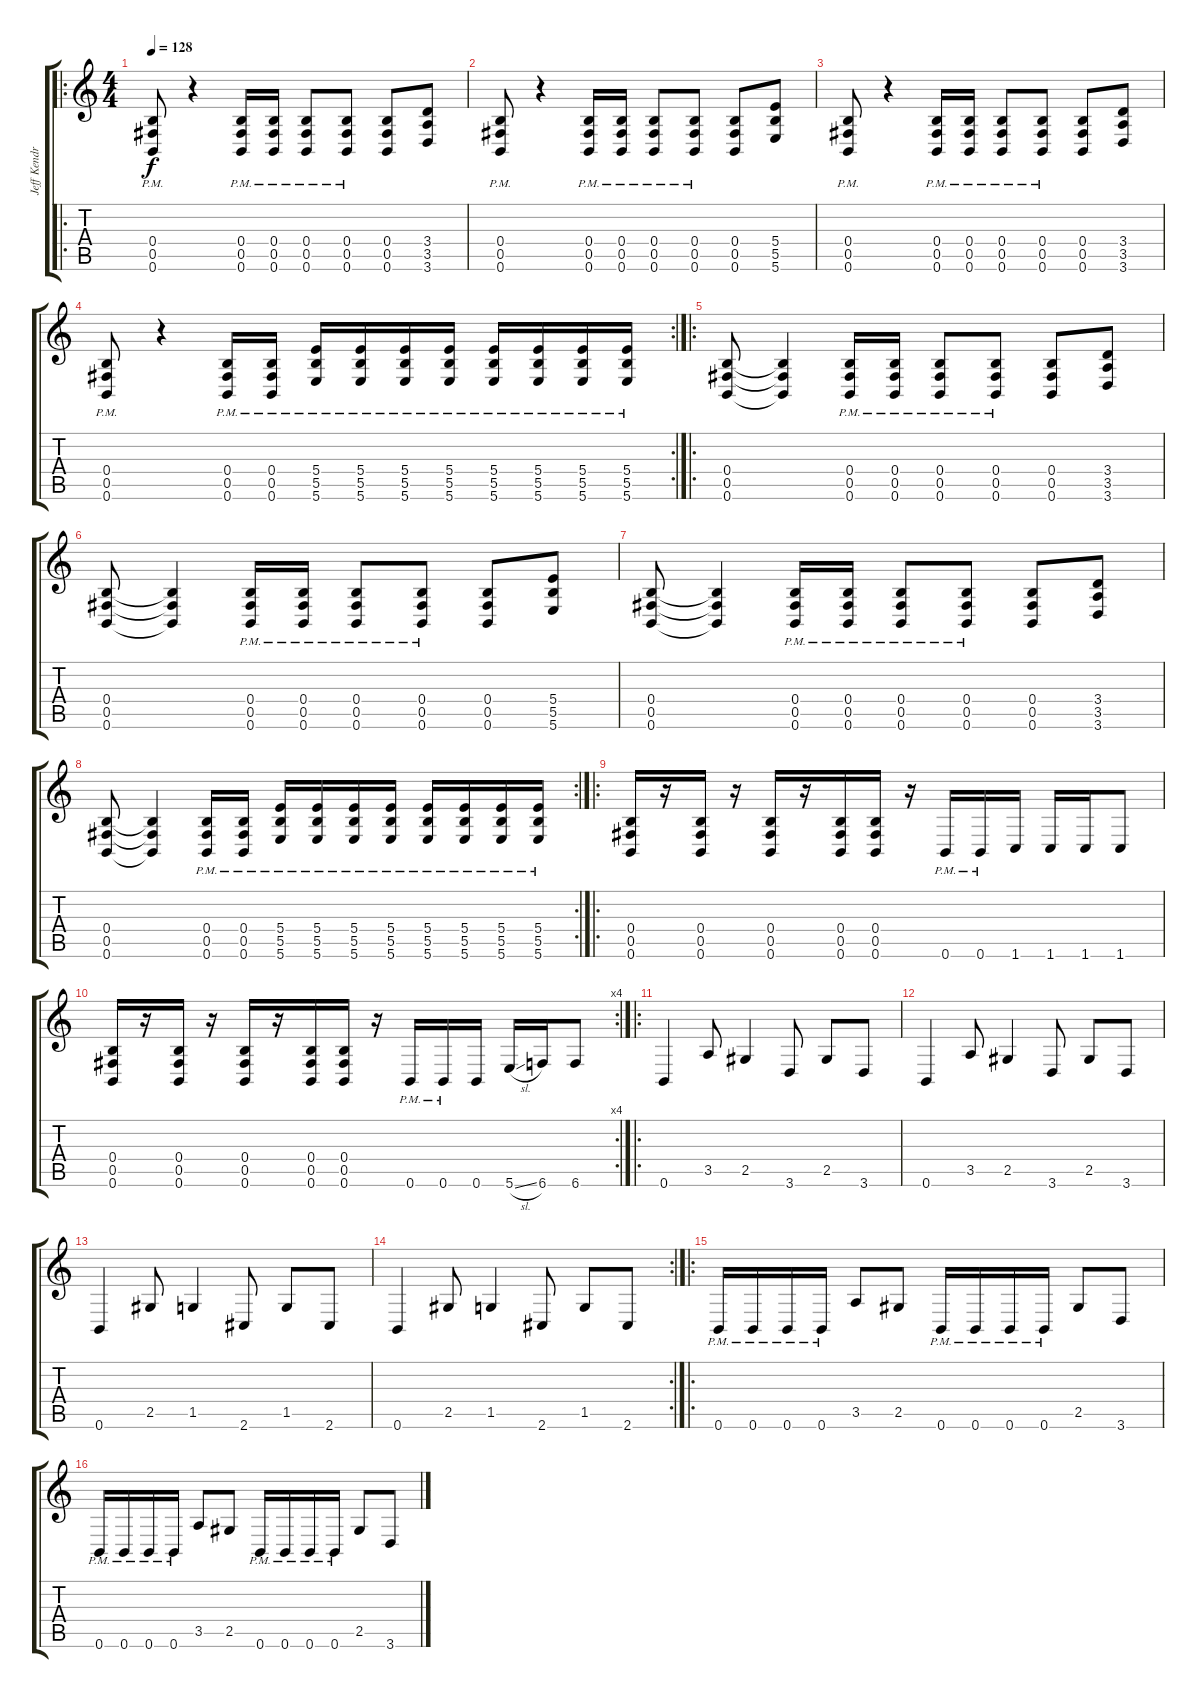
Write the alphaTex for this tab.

\track ("Jeff Kendrick" "Jeff Kendr") {instrument distortionguitar}
\staff {score tabs}
\tuning (Db4 Ab3 E3 B2 Gb2 B1) {hide}
\ro
\ts (4 4)
\tempo 128
\clef g2
\ks c
(0.4{pm} 0.5{pm} 0.6{pm}).8{dy f} r.4 (0.4{pm} 0.5{pm} 0.6{pm}).16 (0.4{pm} 0.5{pm} 0.6{pm}).16 (0.4{pm} 0.5{pm} 0.6{pm}).8 (0.4{pm} 0.5{pm} 0.6{pm}).8 (0.4 0.5 0.6).8 (3.4 3.5 3.6).8 |
(0.4{pm} 0.5{pm} 0.6{pm}).8 r.4 (0.4{pm} 0.5{pm} 0.6{pm}).16 (0.4{pm} 0.5{pm} 0.6{pm}).16 (0.4{pm} 0.5{pm} 0.6{pm}).8 (0.4{pm} 0.5{pm} 0.6{pm}).8 (0.4 0.5 0.6).8 (5.4 5.5 5.6).8 |
(0.4{pm} 0.5{pm} 0.6{pm}).8 r.4 (0.4{pm} 0.5{pm} 0.6{pm}).16 (0.4{pm} 0.5{pm} 0.6{pm}).16 (0.4{pm} 0.5{pm} 0.6{pm}).8 (0.4{pm} 0.5{pm} 0.6{pm}).8 (0.4 0.5 0.6).8 (3.4 3.5 3.6).8 |
\rc 2
(0.4{pm} 0.5{pm} 0.6{pm}).8 r.4 (0.4{pm} 0.5{pm} 0.6{pm}).16 (0.4{pm} 0.5{pm} 0.6{pm}).16 (5.4{pm} 5.5{pm} 5.6{pm}).16 (5.4{pm} 5.5{pm} 5.6{pm}).16 (5.4{pm} 5.5{pm} 5.6{pm}).16 (5.4{pm} 5.5{pm} 5.6{pm}).16 (5.4{pm} 5.5{pm} 5.6{pm}).16 (5.4{pm} 5.5{pm} 5.6{pm}).16 (5.4{pm} 5.5{pm} 5.6{pm}).16 (5.4{pm} 5.5{pm} 5.6{pm}).16 |
\ro
(0.4 0.5 0.6).8 (0.4{t} 0.5{t} 0.6{t}).4 (0.4{pm} 0.5{pm} 0.6{pm}).16 (0.4{pm} 0.5{pm} 0.6{pm}).16 (0.4{pm} 0.5{pm} 0.6{pm}).8 (0.4{pm} 0.5{pm} 0.6{pm}).8 (0.4 0.5 0.6).8 (3.4 3.5 3.6).8 |
(0.4 0.5 0.6).8 (0.4{t} 0.5{t} 0.6{t}).4 (0.4{pm} 0.5{pm} 0.6{pm}).16 (0.4{pm} 0.5{pm} 0.6{pm}).16 (0.4{pm} 0.5{pm} 0.6{pm}).8 (0.4{pm} 0.5{pm} 0.6{pm}).8 (0.4 0.5 0.6).8 (5.4 5.5 5.6).8 |
(0.4 0.5 0.6).8 (0.4{t} 0.5{t} 0.6{t}).4 (0.4{pm} 0.5{pm} 0.6{pm}).16 (0.4{pm} 0.5{pm} 0.6{pm}).16 (0.4{pm} 0.5{pm} 0.6{pm}).8 (0.4{pm} 0.5{pm} 0.6{pm}).8 (0.4 0.5 0.6).8 (3.4 3.5 3.6).8 |
\rc 2
(0.4 0.5 0.6).8 (0.4{t} 0.5{t} 0.6{t}).4 (0.4{pm} 0.5{pm} 0.6{pm}).16 (0.4{pm} 0.5{pm} 0.6{pm}).16 (5.4{pm} 5.5{pm} 5.6{pm}).16 (5.4{pm} 5.5{pm} 5.6{pm}).16 (5.4{pm} 5.5{pm} 5.6{pm}).16 (5.4{pm} 5.5{pm} 5.6{pm}).16 (5.4{pm} 5.5{pm} 5.6{pm}).16 (5.4{pm} 5.5{pm} 5.6{pm}).16 (5.4{pm} 5.5{pm} 5.6{pm}).16 (5.4{pm} 5.5{pm} 5.6{pm}).16 |
\ro
(0.4 0.5 0.6).16 r.16 (0.4 0.5 0.6).16 r.16 (0.4 0.5 0.6).16 r.16 (0.4 0.5 0.6).16 (0.4 0.5 0.6).16 r.16 0.6{pm}.16 0.6{pm}.16 1.6.16 1.6.16 1.6.16 1.6.8 |
\rc 4
(0.4 0.5 0.6).16 r.16 (0.4 0.5 0.6).16 r.16 (0.4 0.5 0.6).16 r.16 (0.4 0.5 0.6).16 (0.4 0.5 0.6).16 r.16 0.6{pm}.16 0.6{pm}.16 0.6.16 5.6{sl}.16 6.6.16 6.6.8 |
\ro
0.6.4 3.5.8 2.5.4 3.6.8 2.5.8 3.6.8 |
0.6.4 3.5.8 2.5.4 3.6.8 2.5.8 3.6.8 |
0.6.4 2.5.8 1.5.4 2.6.8 1.5.8 2.6.8 |
\rc 2
0.6.4 2.5.8 1.5.4 2.6.8 1.5.8 2.6.8 |
\ro
0.6{pm}.16 0.6{pm}.16 0.6{pm}.16 0.6{pm}.16 3.5.8 2.5.8 0.6{pm}.16 0.6{pm}.16 0.6{pm}.16 0.6{pm}.16 2.5.8 3.6.8 |
0.6{pm}.16 0.6{pm}.16 0.6{pm}.16 0.6{pm}.16 3.5.8 2.5.8 0.6{pm}.16 0.6{pm}.16 0.6{pm}.16 0.6{pm}.16 2.5.8 3.6.8
